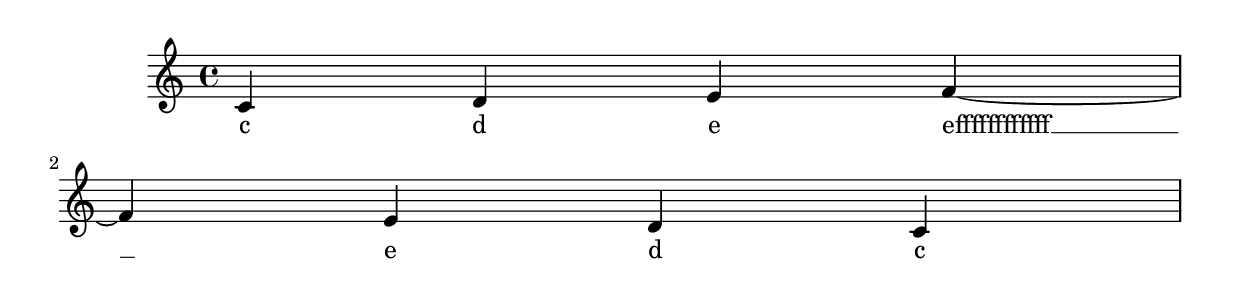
\version "2.16.0"
\header {
  texidoc = "Extenders will not protrude into the right margin"
  }

\score{
  {
    \relative c' {
      c4 d e f ~ | \break
      f4 e d c |
    }

    \addlyrics {
      c d e effffffffffff __
      e d c
    }
  }
}
